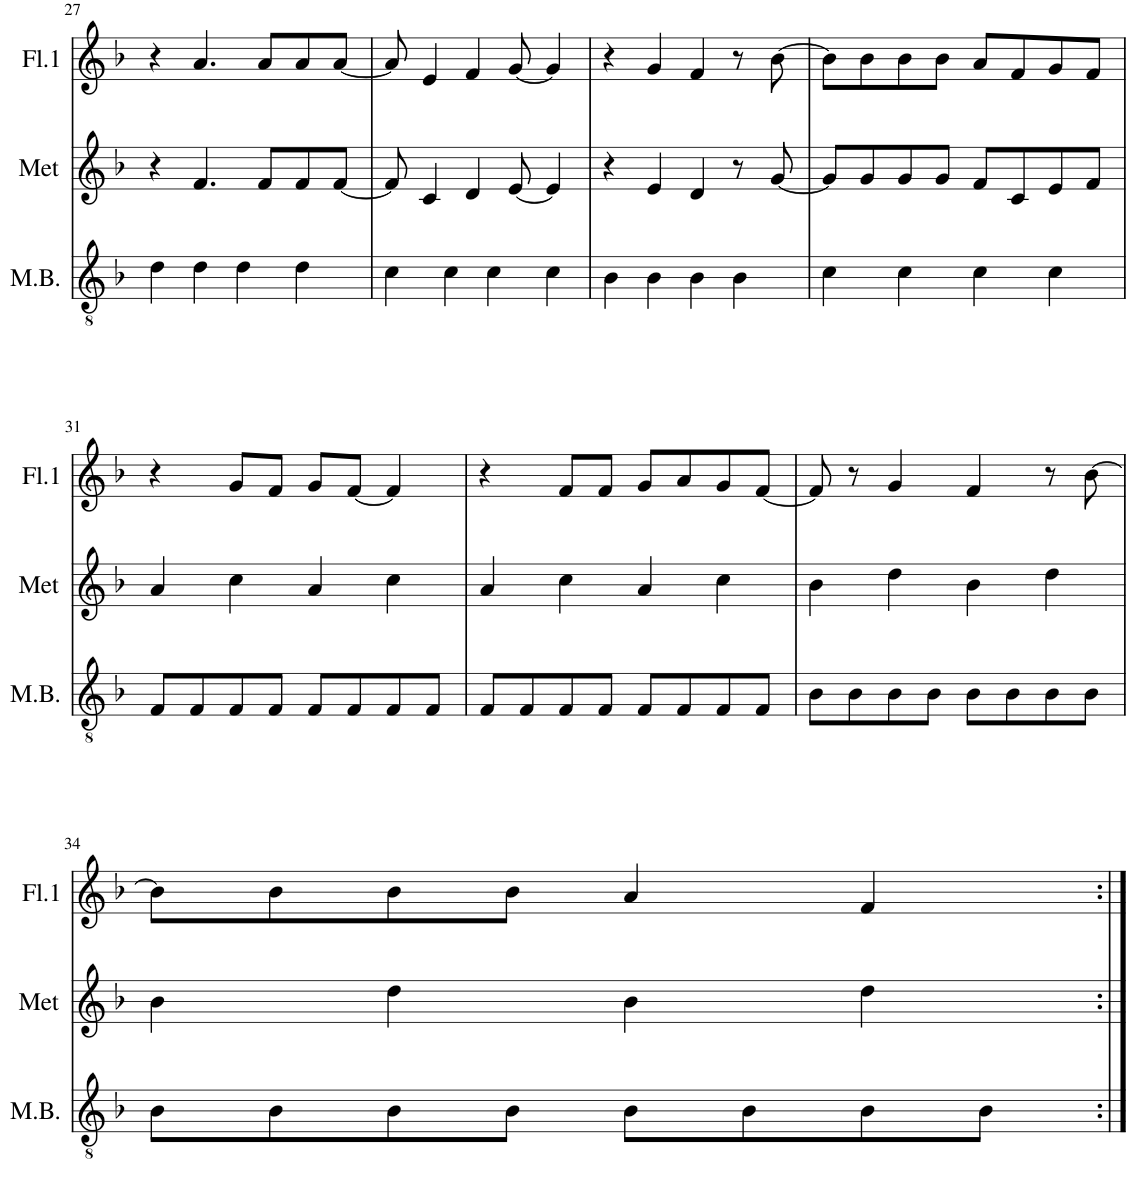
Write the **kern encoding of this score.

**kern	**kern	**kern
*part3	*part2	*part1
*staff3	*staff2	*staff1
*I"Met.Bajo	*I"Met-Fla2	*I"Flauta
*I'M.B.	*I'Met	*I'Fl.1
!!LO:PB:g=z
*clefGv2	*clefG2	*clefG2
*k[b-]	*k[b-]	*k[b-]
*M4/4	*M4/4	*M4/4
=27	=27	=27
4d\	4r	4r
4d\	4.f/	4.a/
4d\	.	.
.	8f/L	8a/L
4d\	8f/	8a/
.	[8f/J	[8a/J
=28	=28	=28
4c\	8f/]	8a/]
.	4c/	4e/
4c\	.	.
.	4d/	4f/
4c\	.	.
.	[8e/	[8g/
4c\	4e/]	4g/]
=29	=29	=29
4B-\	4r	4r
4B-\	4e/	4g/
4B-\	4d/	4f/
4B-\	8r	8r
.	[8g/	[8b-\
=30	=30	=30
4c\	8g/L]	8b-\L]
.	8g/	8b-\
4c\	8g/	8b-\
.	8g/J	8b-\J
4c\	8f/L	8a/L
.	8c/	8f/
4c\	8e/	8g/
.	8f/J	8f/J
!!LO:LB:g=z
=31	=31	=31
8F/L	4a/	4r
8F/	.	.
8F/	4cc\	8g/L
8F/J	.	8f/J
8F/L	4a/	8g/L
8F/	.	[8f/J
8F/	4cc\	4f/]
8F/J	.	.
=32	=32	=32
8F/L	4a/	4r
8F/	.	.
8F/	4cc\	8f/L
8F/J	.	8f/J
8F/L	4a/	8g/L
8F/	.	8a/
8F/	4cc\	8g/
8F/J	.	[8f/J
=33	=33	=33
8B-\L	4b-\	8f/]
8B-\	.	8r
8B-\	4dd\	4g/
8B-\J	.	.
8B-\L	4b-\	4f/
8B-\	.	.
8B-\	4dd\	8r
8B-\J	.	[8b-\
!!LO:LB:g=z
=34	=34	=34
8B-\L	4b-\	8b-\L]
8B-\	.	8b-\
8B-\	4dd\	8b-\
8B-\J	.	8b-\J
8B-\L	4b-\	4a/
8B-\	.	.
8B-\	4dd\	4f/
8B-\J	.	.
=:|!	=:|!	=:|!
*-	*-	*-
